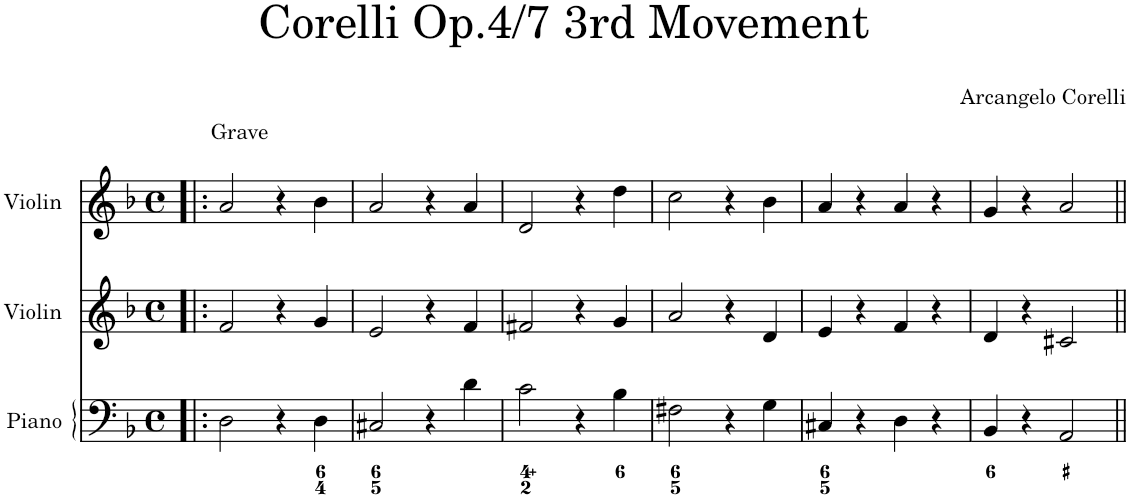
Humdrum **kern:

**kern	**kern	**kern
*part3	*part2	*part1
*staff3	*staff2	*staff1
*I"Piano	*I"Violin	*I"Violin
*I'Pno.	*I'Vln.	*I'Vln.
*clefF4	*clefG2	*clefG2
*k[b-]	*k[b-]	*k[b-]
*M4/4	*M4/4	*M4/4
*met(c)	*met(c)	*met(c)
=1!|:	=1!|:	=1!|:
!	!	!LO:TX:a:t=Grave
2D\	2f/	2a/
4r	4r	4r
4D\	4g/	4b-\
=2	=2	=2
2C#X/	2e/	2a/
4r	4r	4r
4d\	4f/	4a/
=3	=3	=3
2c\	2f#X/	2d/
4r	4r	4r
4B-\	4g/	4dd\
=4	=4	=4
2F#X\	2a/	2cc\
4r	4r	4r
4G\	4d/	4b-\
=5	=5	=5
4C#X/	4e/	4a/
4r	4r	4r
4D\	4f/	4a/
4r	4r	4r
=6	=6	=6
4BB-/	4d/	4g/
4r	4r	4r
2AA/	2c#X/	2a/
=||	=||	=||
*-	*-	*-
